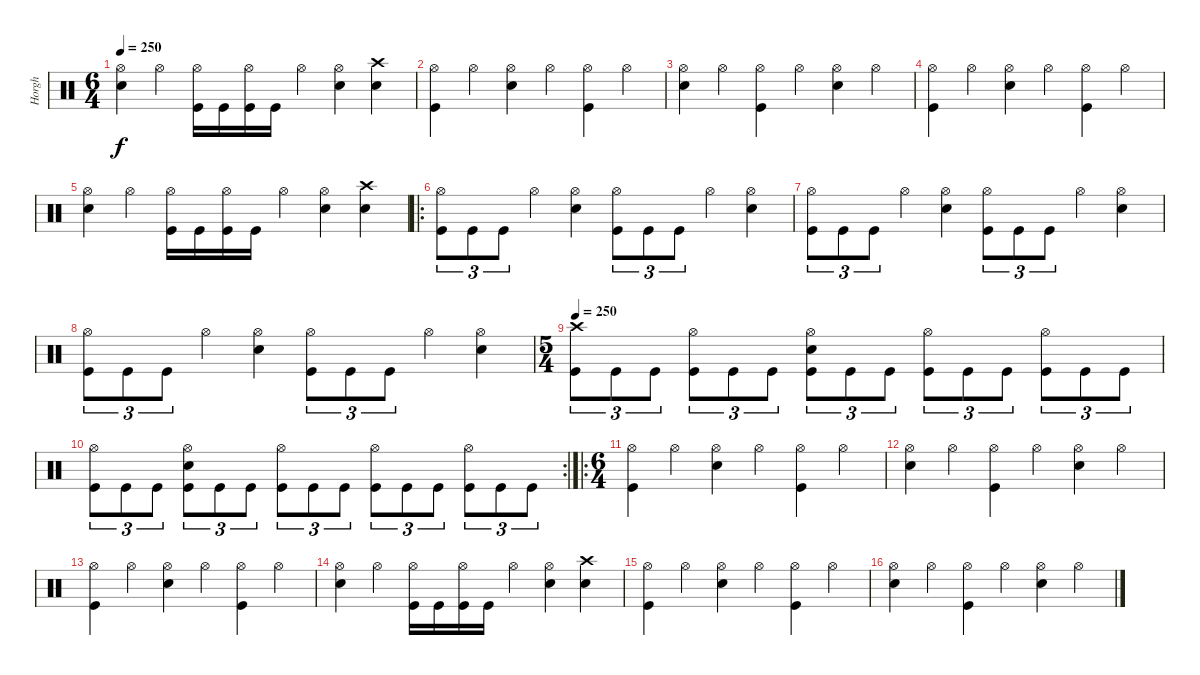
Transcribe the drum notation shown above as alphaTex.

\track ("Horgh" "Horgh") {instrument percussion}
\staff {score}
\articulation defaults
\ts (6 4)
\tempo 250
\clef neutral
\ks c
("Hi-Hat (open)" "Electric Snare (hit)").4{dy f} "Hi-Hat (open)".4 ("Hi-Hat (open)" "Kick (hit)").16 "Kick (hit)".16 ("Hi-Hat (open)" "Kick (hit)").16 "Kick (hit)".16 "Hi-Hat (open)".4 ("Hi-Hat (open)" "Electric Snare (hit)").4 ("Crash high (hit)" "Electric Snare (hit)").4 |
("Hi-Hat (open)" "Kick (hit)").4 "Hi-Hat (open)".4 ("Hi-Hat (open)" "Electric Snare (hit)").4 "Hi-Hat (open)".4 ("Hi-Hat (open)" "Kick (hit)").4 "Hi-Hat (open)".4 |
("Hi-Hat (open)" "Electric Snare (hit)").4 "Hi-Hat (open)".4 ("Hi-Hat (open)" "Kick (hit)").4 "Hi-Hat (open)".4 ("Hi-Hat (open)" "Electric Snare (hit)").4 "Hi-Hat (open)".4 |
("Hi-Hat (open)" "Kick (hit)").4 "Hi-Hat (open)".4 ("Hi-Hat (open)" "Electric Snare (hit)").4 "Hi-Hat (open)".4 ("Hi-Hat (open)" "Kick (hit)").4 "Hi-Hat (open)".4 |
("Hi-Hat (open)" "Electric Snare (hit)").4 "Hi-Hat (open)".4 ("Hi-Hat (open)" "Kick (hit)").16 "Kick (hit)".16 ("Hi-Hat (open)" "Kick (hit)").16 "Kick (hit)".16 "Hi-Hat (open)".4 ("Hi-Hat (open)" "Electric Snare (hit)").4 ("Crash high (hit)" "Electric Snare (hit)").4 |
\ro
("Hi-Hat (open)" "Kick (hit)").8{tu (3 2)} "Kick (hit)".8{tu (3 2)} "Kick (hit)".8{tu (3 2)} "Hi-Hat (open)".4 ("Hi-Hat (open)" "Electric Snare (hit)").4 ("Hi-Hat (open)" "Kick (hit)").8{tu (3 2)} "Kick (hit)".8{tu (3 2)} "Kick (hit)".8{tu (3 2)} "Hi-Hat (open)".4 ("Hi-Hat (open)" "Electric Snare (hit)").4 |
("Hi-Hat (open)" "Kick (hit)").8{tu (3 2)} "Kick (hit)".8{tu (3 2)} "Kick (hit)".8{tu (3 2)} "Hi-Hat (open)".4 ("Hi-Hat (open)" "Electric Snare (hit)").4 ("Hi-Hat (open)" "Kick (hit)").8{tu (3 2)} "Kick (hit)".8{tu (3 2)} "Kick (hit)".8{tu (3 2)} "Hi-Hat (open)".4 ("Hi-Hat (open)" "Electric Snare (hit)").4 |
("Hi-Hat (open)" "Kick (hit)").8{tu (3 2)} "Kick (hit)".8{tu (3 2)} "Kick (hit)".8{tu (3 2)} "Hi-Hat (open)".4 ("Hi-Hat (open)" "Electric Snare (hit)").4 ("Hi-Hat (open)" "Kick (hit)").8{tu (3 2)} "Kick (hit)".8{tu (3 2)} "Kick (hit)".8{tu (3 2)} "Hi-Hat (open)".4 ("Hi-Hat (open)" "Electric Snare (hit)").4 |
\ts (5 4)
\tempo 250
("Crash high (hit)" "Kick (hit)").8{tu (3 2)} "Kick (hit)".8{tu (3 2)} "Kick (hit)".8{tu (3 2)} ("Hi-Hat (open)" "Kick (hit)").8{tu (3 2)} "Kick (hit)".8{tu (3 2)} "Kick (hit)".8{tu (3 2)} ("Hi-Hat (open)" "Electric Snare (hit)" "Kick (hit)").8{tu (3 2)} "Kick (hit)".8{tu (3 2)} "Kick (hit)".8{tu (3 2)} ("Hi-Hat (open)" "Kick (hit)").8{tu (3 2)} "Kick (hit)".8{tu (3 2)} "Kick (hit)".8{tu (3 2)} ("Hi-Hat (open)" "Kick (hit)").8{tu (3 2)} "Kick (hit)".8{tu (3 2)} "Kick (hit)".8{tu (3 2)} |
\rc 2
("Hi-Hat (open)" "Kick (hit)").8{tu (3 2)} "Kick (hit)".8{tu (3 2)} "Kick (hit)".8{tu (3 2)} ("Hi-Hat (open)" "Electric Snare (hit)" "Kick (hit)").8{tu (3 2)} "Kick (hit)".8{tu (3 2)} "Kick (hit)".8{tu (3 2)} ("Hi-Hat (open)" "Kick (hit)").8{tu (3 2)} "Kick (hit)".8{tu (3 2)} "Kick (hit)".8{tu (3 2)} ("Hi-Hat (open)" "Kick (hit)").8{tu (3 2)} "Kick (hit)".8{tu (3 2)} "Kick (hit)".8{tu (3 2)} ("Hi-Hat (open)" "Kick (hit)").8{tu (3 2)} "Kick (hit)".8{tu (3 2)} "Kick (hit)".8{tu (3 2)} |
\ro
\ts (6 4)
("Hi-Hat (open)" "Kick (hit)").4 "Hi-Hat (open)".4 ("Hi-Hat (open)" "Electric Snare (hit)").4 "Hi-Hat (open)".4 ("Hi-Hat (open)" "Kick (hit)").4 "Hi-Hat (open)".4 |
("Hi-Hat (open)" "Electric Snare (hit)").4 "Hi-Hat (open)".4 ("Hi-Hat (open)" "Kick (hit)").4 "Hi-Hat (open)".4 ("Hi-Hat (open)" "Electric Snare (hit)").4 "Hi-Hat (open)".4 |
("Hi-Hat (open)" "Kick (hit)").4 "Hi-Hat (open)".4 ("Hi-Hat (open)" "Electric Snare (hit)").4 "Hi-Hat (open)".4 ("Hi-Hat (open)" "Kick (hit)").4 "Hi-Hat (open)".4 |
("Hi-Hat (open)" "Electric Snare (hit)").4 "Hi-Hat (open)".4 ("Hi-Hat (open)" "Kick (hit)").16 "Kick (hit)".16 ("Hi-Hat (open)" "Kick (hit)").16 "Kick (hit)".16 "Hi-Hat (open)".4 ("Hi-Hat (open)" "Electric Snare (hit)").4 ("Crash high (hit)" "Electric Snare (hit)").4 |
("Hi-Hat (open)" "Kick (hit)").4 "Hi-Hat (open)".4 ("Hi-Hat (open)" "Electric Snare (hit)").4 "Hi-Hat (open)".4 ("Hi-Hat (open)" "Kick (hit)").4 "Hi-Hat (open)".4 |
("Hi-Hat (open)" "Electric Snare (hit)").4 "Hi-Hat (open)".4 ("Hi-Hat (open)" "Kick (hit)").4 "Hi-Hat (open)".4 ("Hi-Hat (open)" "Electric Snare (hit)").4 "Hi-Hat (open)".4
